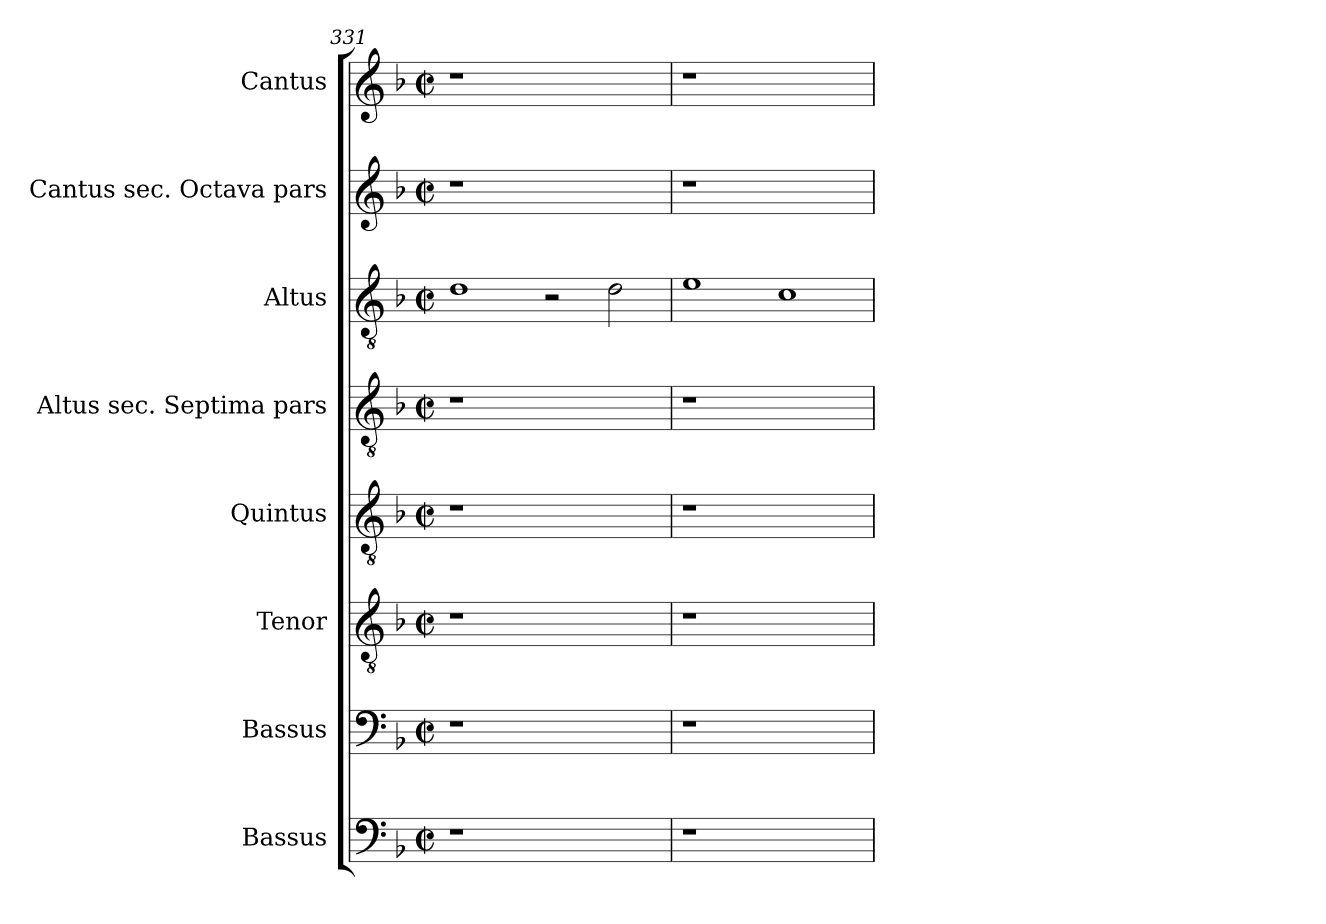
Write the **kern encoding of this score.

**kern	**kern	**kern	**kern	**kern	**kern	**kern	**kern
*part8	*part7	*part6	*part5	*part4	*part3	*part2	*part1
*staff8	*staff7	*staff6	*staff5	*staff4	*staff3	*staff2	*staff1
*I"Bassus	*I"Bassus	*I"Tenor	*I"Quintus	*I"Altus sec. Septima pars	*I"Altus	*I"Cantus sec. Octava pars	*I"Cantus
*	*I'Bassus	*I'Tenor	*I'Quintus	*	*I'Altus	*	*I'Cantus
!!LO:LB:g=z
*clefF4	*clefF4	*clefGv2	*clefGv2	*clefGv2	*clefGv2	*clefG2	*clefG2
*k[b-]	*k[b-]	*k[b-]	*k[b-]	*k[b-]	*k[b-]	*k[b-]	*k[b-]
*F:	*F:	*F:	*F:	*F:	*F:	*F:	*F:
*M2/2	*M2/2	*M2/2	*M2/2	*M2/2	*M2/2	*M2/2	*M2/2
*met(c|)	*met(c|)	*met(c|)	*met(c|)	*met(c|)	*met(c|)	*met(c|)	*met(c|)
=331	=331	=331	=331	=331	=331	=331	=331
1r	1r	1r	1r	1r	1d	1r	1r
1ryy	1ryy	1ryy	1ryy	1ryy	2r	1ryy	1ryy
.	.	.	.	.	2d\	.	.
=332	=332	=332	=332	=332	=332	=332	=332
1r	1r	1r	1r	1r	1e	1r	1r
1ryy	1ryy	1ryy	1ryy	1ryy	1c	1ryy	1ryy
=	=	=	=	=	=	=	=
*-	*-	*-	*-	*-	*-	*-	*-
